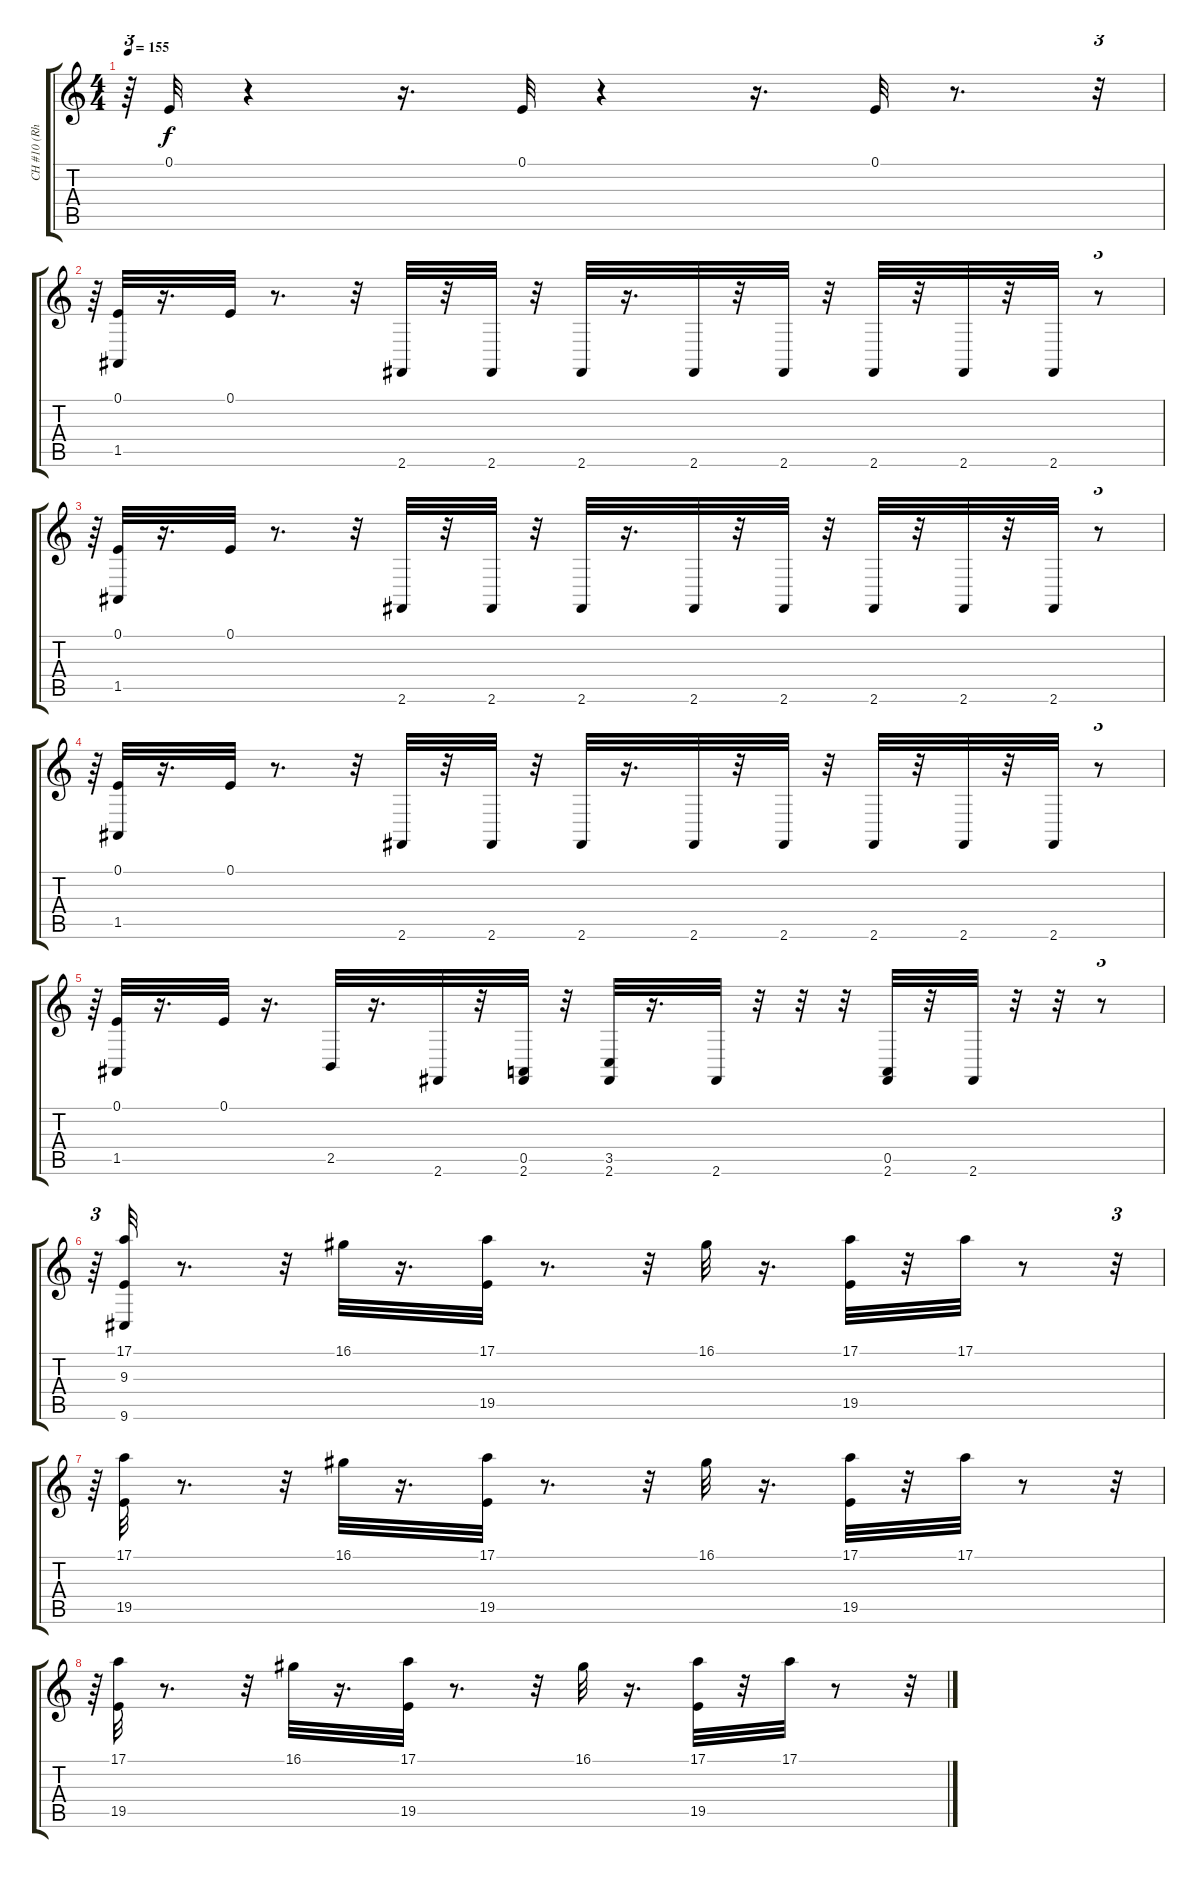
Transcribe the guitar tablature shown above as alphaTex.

\track ("CH #10 (Rhythm channel)" "CH #10 (Rh") {instrument acousticgrandpiano}
\staff {score tabs}
\tuning (E4 B3 G3 D3 A2 E2) {hide}
\ts (4 4)
\tempo 155
\clef g2
\ks c
r.64{tu (3 2) dy f} 0.1.32 r.4 r.16{d} 0.1.32 r.4 r.16{d} 0.1.32 r.8{d} r.32{tu (3 2)} |
r.64{tu (3 2)} (0.1 1.5).32 r.16{d} 0.1.32 r.8{d} r.32 2.6.32 r.32 2.6.32 r.32 2.6.32 r.16{d} 2.6.32 r.32 2.6.32 r.32 2.6.32 r.32 2.6.32 r.32 2.6.32 r.8{tu (3 2)} |
r.64{tu (3 2)} (0.1 1.5).32 r.16{d} 0.1.32 r.8{d} r.32 2.6.32 r.32 2.6.32 r.32 2.6.32 r.16{d} 2.6.32 r.32 2.6.32 r.32 2.6.32 r.32 2.6.32 r.32 2.6.32 r.8{tu (3 2)} |
r.64{tu (3 2)} (0.1 1.5).32 r.16{d} 0.1.32 r.8{d} r.32 2.6.32 r.32 2.6.32 r.32 2.6.32 r.16{d} 2.6.32 r.32 2.6.32 r.32 2.6.32 r.32 2.6.32 r.32 2.6.32 r.8{tu (3 2)} |
r.64{tu (3 2)} (0.1 1.5).32 r.16{d} 0.1.32 r.16{d} 2.5.32 r.16{d} 2.6.32 r.32 (0.5 2.6).32 r.32 (3.5 2.6).32 r.16{d} 2.6.32 r.32 r.32 r.32 (0.5 2.6).32 r.32 2.6.32 r.32 r.32 r.8{tu (3 2)} |
r.64{tu (3 2)} (17.1 9.3 9.6).32 r.8{d} r.32 16.1.32 r.16{d} (17.1 19.5).32 r.8{d} r.32 16.1.32 r.16{d} (17.1 19.5).32 r.32 17.1.32 r.8 r.32{tu (3 2)} |
r.64{tu (3 2)} (17.1 19.5).32 r.8{d} r.32 16.1.32 r.16{d} (17.1 19.5).32 r.8{d} r.32 16.1.32 r.16{d} (17.1 19.5).32 r.32 17.1.32 r.8 r.32{tu (3 2)} |
r.64{tu (3 2)} (17.1 19.5).32 r.8{d} r.32 16.1.32 r.16{d} (17.1 19.5).32 r.8{d} r.32 16.1.32 r.16{d} (17.1 19.5).32 r.32 17.1.32 r.8 r.32{tu (3 2)}
